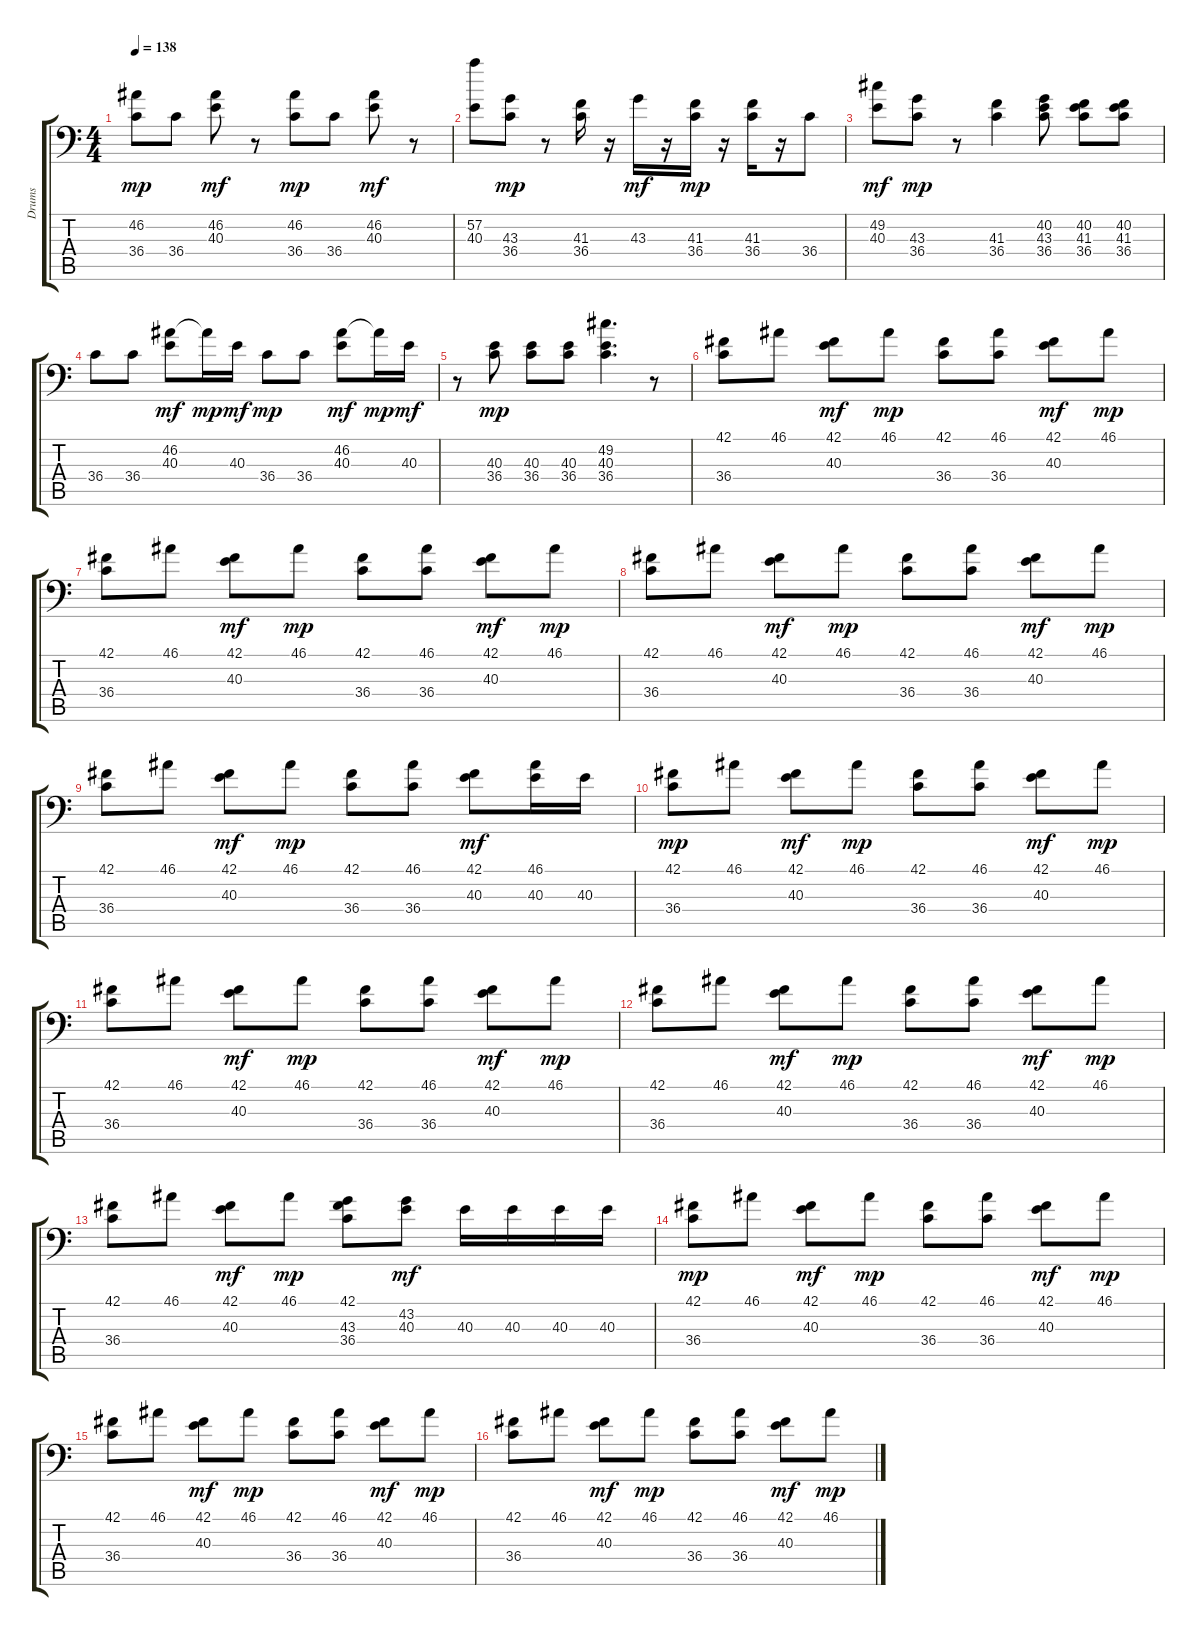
\track ("Drums" "Drums") {instrument acousticgrandpiano}
\staff {score tabs}
\tuning (C-1 C-1 C-1 C-1 C-1 C-1) {hide}
\ts (4 4)
\tempo 138
\clef f4
\ks c
(46.2 36.4).8{dy mp} 36.4.8 (46.2 40.3).8{dy mf} r.8 (46.2 36.4).8{dy mp} 36.4.8 (46.2 40.3).8{dy mf} r.8 |
(57.2 40.3).8 (43.3 36.4).8{dy mp} r.8 (41.3 36.4).16 r.16 43.3.16{dy mf} r.16 (41.3 36.4).16{dy mp} r.16 (41.3 36.4).16 r.16 36.4.8 |
(49.2 40.3).8{dy mf} (43.3 36.4).8{dy mp} r.8 (41.3 36.4).4 (40.2 43.3 36.4).8 (40.2 41.3 36.4).8 (40.2 41.3 36.4).8 |
36.4.8 36.4.8 (46.2 40.3).8{dy mf} 46.2{t}.16{dy mp} 40.3.16{dy mf} 36.4.8{dy mp} 36.4.8 (46.2 40.3).8{dy mf} 46.2{t}.16{dy mp} 40.3.16{dy mf} |
r.8 (40.3 36.4).8{dy mp} (40.3 36.4).8 (40.3 36.4).8 (49.2 40.3 36.4).4{d} r.8 |
(42.1 36.4).8 46.1.8 (42.1 40.3).8{dy mf} 46.1.8{dy mp} (42.1 36.4).8 (46.1 36.4).8 (42.1 40.3).8{dy mf} 46.1.8{dy mp} |
(42.1 36.4).8 46.1.8 (42.1 40.3).8{dy mf} 46.1.8{dy mp} (42.1 36.4).8 (46.1 36.4).8 (42.1 40.3).8{dy mf} 46.1.8{dy mp} |
(42.1 36.4).8 46.1.8 (42.1 40.3).8{dy mf} 46.1.8{dy mp} (42.1 36.4).8 (46.1 36.4).8 (42.1 40.3).8{dy mf} 46.1.8{dy mp} |
(42.1 36.4).8 46.1.8 (42.1 40.3).8{dy mf} 46.1.8{dy mp} (42.1 36.4).8 (46.1 36.4).8 (42.1 40.3).8{dy mf} (46.1 40.3).16 40.3.16 |
(42.1 36.4).8{dy mp} 46.1.8 (42.1 40.3).8{dy mf} 46.1.8{dy mp} (42.1 36.4).8 (46.1 36.4).8 (42.1 40.3).8{dy mf} 46.1.8{dy mp} |
(42.1 36.4).8 46.1.8 (42.1 40.3).8{dy mf} 46.1.8{dy mp} (42.1 36.4).8 (46.1 36.4).8 (42.1 40.3).8{dy mf} 46.1.8{dy mp} |
(42.1 36.4).8 46.1.8 (42.1 40.3).8{dy mf} 46.1.8{dy mp} (42.1 36.4).8 (46.1 36.4).8 (42.1 40.3).8{dy mf} 46.1.8{dy mp} |
(42.1 36.4).8 46.1.8 (42.1 40.3).8{dy mf} 46.1.8{dy mp} (42.1 43.3 36.4).8 (43.2 40.3).8{dy mf} 40.3.16 40.3.16 40.3.16 40.3.16 |
(42.1 36.4).8{dy mp} 46.1.8 (42.1 40.3).8{dy mf} 46.1.8{dy mp} (42.1 36.4).8 (46.1 36.4).8 (42.1 40.3).8{dy mf} 46.1.8{dy mp} |
(42.1 36.4).8 46.1.8 (42.1 40.3).8{dy mf} 46.1.8{dy mp} (42.1 36.4).8 (46.1 36.4).8 (42.1 40.3).8{dy mf} 46.1.8{dy mp} |
(42.1 36.4).8 46.1.8 (42.1 40.3).8{dy mf} 46.1.8{dy mp} (42.1 36.4).8 (46.1 36.4).8 (42.1 40.3).8{dy mf} 46.1.8{dy mp}
